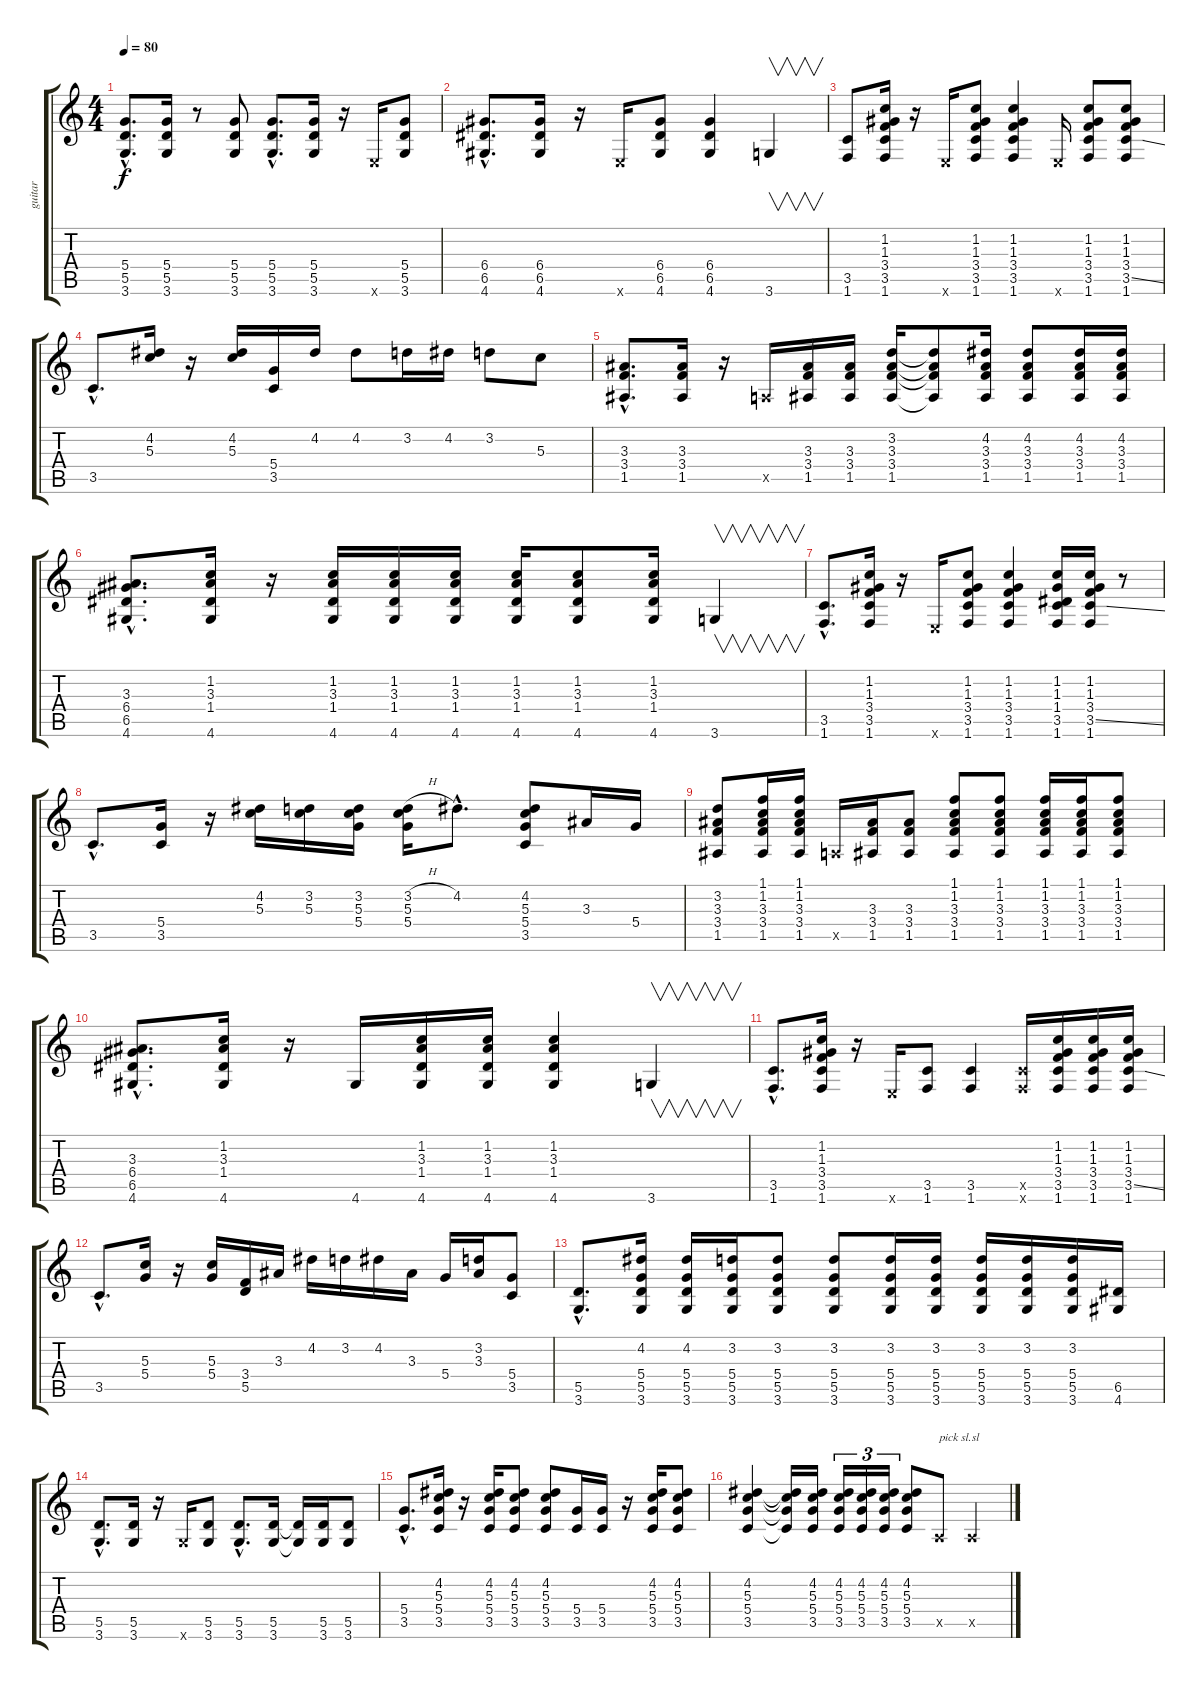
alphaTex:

\track ("guitar" "guitar") {instrument distortionguitar}
\staff {score tabs}
\tuning (E4 B3 G3 D3 A2 E2) {hide}
\ts (4 4)
\tempo 80
\clef g2
\ks c
(5.4{hac} 5.5{hac} 3.6{hac}).8{d dy f instrument distortionguitar} (5.4 5.5 3.6).16 r.8 (5.4 5.5 3.6).8 (5.4{hac} 5.5{hac} 3.6{hac}).8{d} (5.4 5.5 3.6).16 r.16 0.6{x}.16 (5.4 5.5 3.6).8 |
(6.4{hac} 6.5{hac} 4.6{hac}).8{d} (6.4 6.5 4.6).16 r.16 0.6{x}.16 (6.4 6.5 4.6).8 (6.4 6.5 4.6).4 3.6.4{v} |
(3.5 1.6).8 (1.2 1.3 3.4 3.5 1.6).16 r.16 0.6{x}.16 (1.2 1.3 3.4 3.5 1.6).8 (1.2 1.3 3.4 3.5 1.6).4 0.6{x}.16 (1.2 1.3 3.4 3.5 1.6).8 (1.2 1.3 3.4 3.5{ss} 1.6).8 |
3.5{hac}.8{d} (4.2 5.3).16 r.16 (4.2 5.3).16 (5.4 3.5).16 4.2.16 4.2.8 3.2.16 4.2.16 3.2.8 5.3.8 |
(3.3{hac} 3.4{hac} 1.5{hac}).8{d} (3.3 3.4 1.5).16 r.16 0.5{x}.16 (3.3 3.4 1.5).16 (3.3 3.4 1.5).16 (3.2 3.3 3.4 1.5).16 (3.2{t} 3.3{t} 3.4{t} 1.5{t}).8 (4.2 3.3 3.4 1.5).16 (4.2 3.3 3.4 1.5).8 (4.2 3.3 3.4 1.5).16 (4.2 3.3 3.4 1.5).16 |
(3.3{hac} 6.4{hac} 6.5{hac} 4.6{hac}).8{d} (1.2 3.3 1.4 4.6).16 r.16 (1.2 3.3 1.4 4.6).16 (1.2 3.3 1.4 4.6).16 (1.2 3.3 1.4 4.6).16 (1.2 3.3 1.4 4.6).16 (1.2 3.3 1.4 4.6).8 (1.2 3.3 1.4 4.6).16 3.6.4{v} |
(3.5{hac} 1.6{hac}).8{d} (1.2 1.3 3.4 3.5 1.6).16 r.16 0.6{x}.16 (1.2 1.3 3.4 3.5 1.6).8 (1.2 1.3 3.4 3.5 1.6).4 (1.2 1.3 1.4 3.5 1.6).16 (1.2 1.3 3.4 3.5{ss} 1.6).16 r.8 |
3.5{hac}.8{d} (5.4 3.5).16 r.16 (4.2 5.3).16 (3.2 5.3).16 (3.2 5.3 5.4).16 (3.2{h} 5.3 5.4).16 4.2{hac}.8{d} (4.2 5.3 5.4 3.5).8 3.3.16 5.4.16 |
(3.2 3.3 3.4 1.5).8 (1.1 1.2 3.3 3.4 1.5).16 (1.1 1.2 3.3 3.4 1.5).16 0.5{x}.16 (3.3 3.4 1.5).16 (3.3 3.4 1.5).8 (1.1 1.2 3.3 3.4 1.5).8 (1.1 1.2 3.3 3.4 1.5).8 (1.1 1.2 3.3 3.4 1.5).16 (1.1 1.2 3.3 3.4 1.5).16 (1.1 1.2 3.3 3.4 1.5).8 |
(3.3{hac} 6.4{hac} 6.5{hac} 4.6{hac}).8{d} (1.2 3.3 1.4 4.6).16 r.16 4.6.16 (1.2 3.3 1.4 4.6).16 (1.2 3.3 1.4 4.6).16 (1.2 3.3 1.4 4.6).4 3.6.4{v} |
(3.5{hac} 1.6{hac}).8{d} (1.2 1.3 3.4 3.5 1.6).16 r.16 0.6{x}.16 (3.5 1.6).8 (3.5 1.6).4 (3.5{x} 1.6{x}).16 (1.2 1.3 3.4 3.5 1.6).16 (1.2 1.3 3.4 3.5 1.6).16 (1.2 1.3 3.4 3.5{ss} 1.6).16 |
3.5{hac}.8{d} (5.3 5.4).16 r.16 (5.3 5.4).16 (3.4 5.5).16 3.3.16 4.2.16 3.2.16 4.2.16 3.3.16 5.4.16 (3.2 3.3).16 (5.4 3.5).8 |
(5.5{hac} 3.6{hac}).8{d} (4.2 5.4 5.5 3.6).16 (4.2 5.4 5.5 3.6).16 (3.2 5.4 5.5 3.6).16 (3.2 5.4 5.5 3.6).8 (3.2 5.4 5.5 3.6).8 (3.2 5.4 5.5 3.6).16 (3.2 5.4 5.5 3.6).16 (3.2 5.4 5.5 3.6).16 (3.2 5.4 5.5 3.6).16 (3.2 5.4 5.5 3.6).16 (6.5 4.6).16 |
(5.5{hac} 3.6{hac}).8{d} (5.5 3.6).16 r.16 3.6{x}.16 (5.5 3.6).8 (5.5{hac} 3.6{hac}).8{d} (5.5 3.6).16 (5.5{t} 3.6{t}).16 (5.5 3.6).16 (5.5 3.6).8 |
(5.4{hac} 3.5{hac}).8{d} (4.2 5.3 5.4 3.5).16 r.16 (4.2 5.3 5.4 3.5).16 (4.2 5.3 5.4 3.5).8 (4.2 5.3 5.4 3.5).8 (5.4 3.5).16 (5.4 3.5).16 r.16 (4.2 5.3 5.4 3.5).16 (4.2 5.3 5.4 3.5).8 |
(4.2 5.3 5.4 3.5).4 (4.2{t} 5.3{t} 5.4{t} 3.5{t}).16 (4.2 5.3 5.4 3.5).16 (4.2 5.3 5.4 3.5).16{tu (3 2)} (4.2 5.3 5.4 3.5).16{tu (3 2)} (4.2 5.3 5.4 3.5).16{tu (3 2)} (4.2 5.3 5.4 3.5).8 0.5{x}.8{txt "pick sl."} 0.5{x}.4{txt "sl"}
